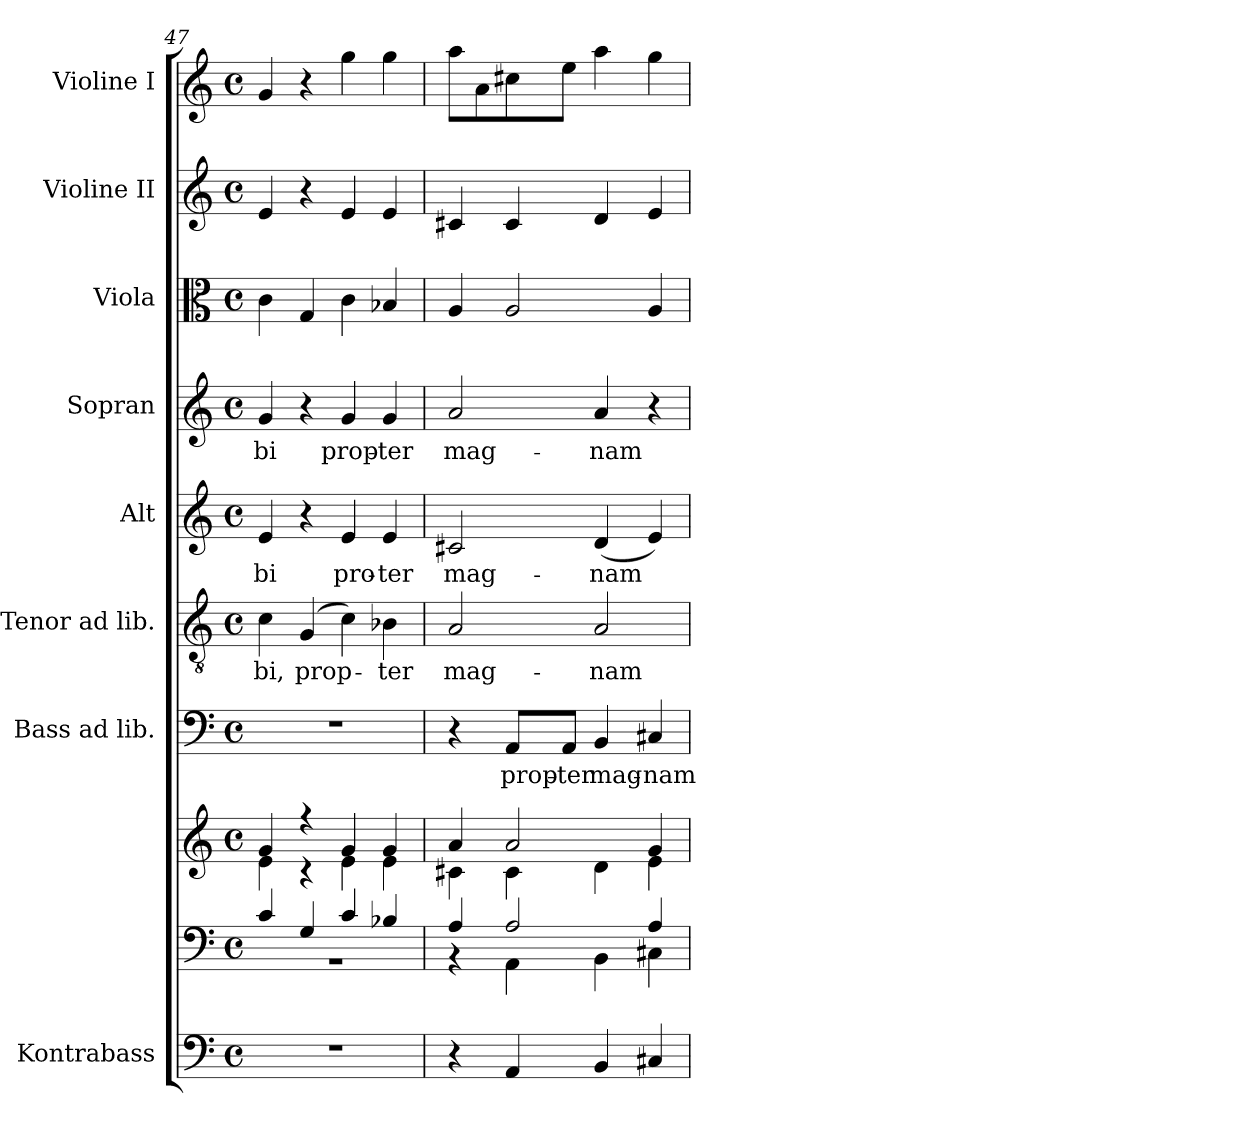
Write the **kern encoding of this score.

**kern	**kern	**kern	**kern	**text	**kern	**text	**kern	**text	**kern	**text	**kern	**kern	**kern
*part9	*part8	*part8	*part7	*part7	*part6	*part6	*part5	*part5	*part4	*part4	*part3	*part2	*part1
*staff10	*staff9	*staff8	*staff7	*staff7	*staff6	*staff6	*staff5	*staff5	*staff4	*staff4	*staff3	*staff2	*staff1
*I"Kontrabass	*	*	*I"Bass ad lib.	*	*I"Tenor ad lib.	*	*I"Alt	*	*I"Sopran	*	*I"Viola	*I"Violine II	*I"Violine I
*I'Kb.	*	*	*I'B.	*	*I'T.	*	*I'A.	*	*I'S.	*	*I'Vla.	*I'Vl. II	*I'Vl. I
!!LO:PB:g=z
*clefF4	*clefF4	*clefG2	*clefF4	*	*clefGv2	*	*clefG2	*	*clefG2	*	*clefC3	*clefG2	*clefG2
*ITrd7c12	*	*	*	*	*	*	*	*	*	*	*	*	*
*k[]	*k[]	*k[]	*k[]	*	*k[]	*	*k[]	*	*k[]	*	*k[]	*k[]	*k[]
*C:	*C:	*C:	*C:	*	*C:	*	*C:	*	*C:	*	*C:	*C:	*C:
*M4/4	*M4/4	*M4/4	*M4/4	*	*M4/4	*	*M4/4	*	*M4/4	*	*M4/4	*M4/4	*M4/4
*met(c)	*met(c)	*met(c)	*met(c)	*	*met(c)	*	*met(c)	*	*met(c)	*	*met(c)	*met(c)	*met(c)
=47	=47	=47	=47	=47	=47	=47	=47	=47	=47	=47	=47	=47	=47
*	*^	*^	*	*	*	*	*	*	*	*	*	*	*
!	!	!	!	!	!	!	!	!LO:LY:b	!	!LO:LY:b	!	!LO:LY:b	!	!	!
1r	4c/	1rBB	4g/	4e\	1r	.	4c\	-bi,	4e/	-bi	4g/	-bi	4c\	4e/	4g/
!	!	!	!	!	!	!	!	!LO:LY:b	!	!	!	!	!	!	!
.	4G/	.	4r	4r	.	.	(4G/	prop-	4r	.	4r	.	4G/	4r	4r
!	!	!	!	!	!	!	!	!	!	!LO:LY:b	!	!LO:LY:b	!	!	!
.	4c/	.	4g/	4e\	.	.	4c\)	.	4e/	pro-	4g/	prop-	4c\	4e/	4gg\
!	!	!	!	!	!	!	!	!LO:LY:b	!	!LO:LY:b	!	!LO:LY:b	!	!	!
.	4B-X/	.	4g/	4e\	.	.	4B-X\	-ter	4e/	-ter	4g/	-ter	4B-X/	4e/	4gg\
=48	=48	=48	=48	=48	=48	=48	=48	=48	=48	=48	=48	=48	=48	=48	=48
!	!	!	!	!	!	!	!	!LO:LY:b	!	!LO:LY:b	!	!LO:LY:b	!	!	!
4r	4A/	4rBB	4a/	4c#X\	4r	.	2A/	mag-	2c#X/	mag-	2a/	mag-	4A/	4c#X/	8aa\L
.	.	.	.	.	.	.	.	.	.	.	.	.	.	.	8a\
!	!	!	!	!	!	!LO:LY:b	!	!	!	!	!	!	!	!	!
4AAA/	2A/	4AA\	2a/	4c#\	8AA/L	prop-	.	.	.	.	.	.	2A/	4c#/	8cc#X\
!	!	!	!	!	!	!LO:LY:b	!	!	!	!	!	!	!	!	!
.	.	.	.	.	8AA/J	-ter	.	.	.	.	.	.	.	.	8ee\J
!	!	!	!	!	!	!LO:LY:b	!	!LO:LY:b	!	!LO:LY:b	!	!LO:LY:b	!	!	!
4BBB/	.	4BB\	.	4d\	4BB/	mag-	2A/	-nam	(<4d/	-nam	4a/	-nam	.	4d/	4aa\
!	!	!	!	!	!	!LO:LY:b	!	!	!	!	!	!	!	!	!
4CC#X/	4A/	4C#X\	4g/	4e\	4C#X/	-nam	.	.	4e/)	.	4r	.	4A/	4e/	4gg\
*	*v	*v	*	*	*	*	*	*	*	*	*	*	*	*	*
*	*	*v	*v	*	*	*	*	*	*	*	*	*	*	*
=	=	=	=	=	=	=	=	=	=	=	=	=	=
*-	*-	*-	*-	*-	*-	*-	*-	*-	*-	*-	*-	*-	*-
